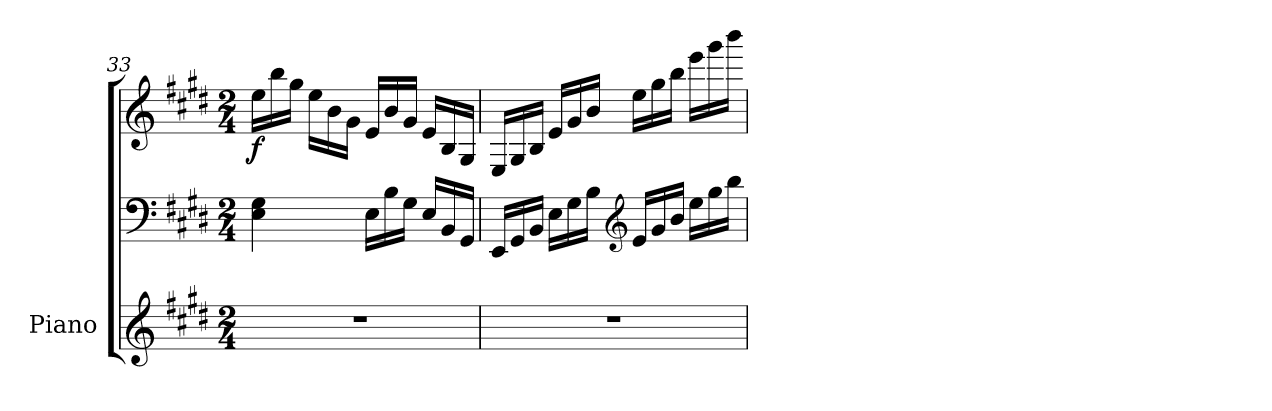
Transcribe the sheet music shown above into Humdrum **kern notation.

**kern	**kern	**kern	**dynam
*part1	*part1	*part1	*part1
*staff3	*staff2	*staff1	*staff1/2/3
*I"Piano	*	*	*
*I'Pno	*	*	*
!!LO:LB:g=z
*clefG2	*clefF4	*clefG2	*
*k[f#c#g#d#]	*k[f#c#g#d#]	*k[f#c#g#d#]	*
*M2/4	*M2/4	*M2/4	*
*	*	*Xtuplet	*
=33	=33	=33	=33
!	!	!	!LO:DY:b
2r	4E\ 4G#\	24ee\LL	f
.	.	24bb\	.
.	.	24gg#\JJ	.
.	.	24ee\LL	.
.	.	24b\	.
.	.	24g#\JJ	.
*	*Xtuplet	*	*
.	24E\LL	24e/LL	.
.	24B\	24b/	.
.	24G#\JJ	24g#/JJ	.
.	24E/LL	24e/LL	.
.	24BB/	24B/	.
.	24GG#/JJ	24G#/JJ	.
=34	=34	=34	=34
2r	24EE/LL	24E/LL	.
.	24GG#/	24G#/	.
.	24BB/JJ	24B/JJ	.
.	24E\LL	24e/LL	.
.	24G#\	24g#/	.
.	24B\JJ	24b/JJ	.
*	*clefG2	*	*
.	24e/LL	24ee\LL	.
.	24g#/	24gg#\	.
.	24b/JJ	24bb\JJ	.
.	24ee\LL	24eee\LL	.
.	24gg#\	24ggg#\	.
.	24bb\JJ	24bbb\JJ	.
=	=	=	=
*-	*-	*-	*-
